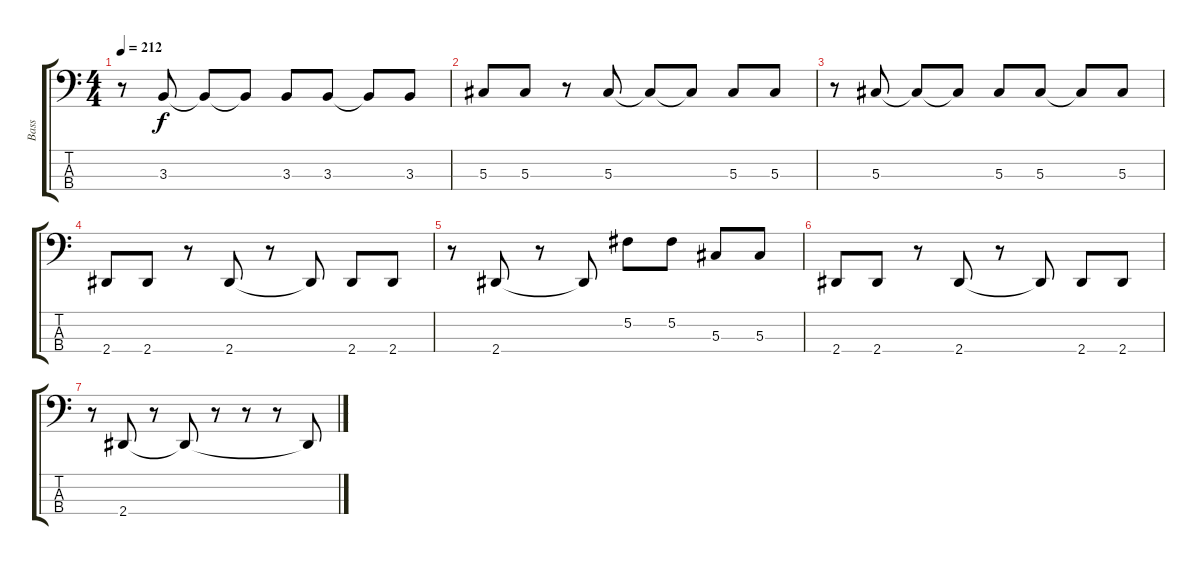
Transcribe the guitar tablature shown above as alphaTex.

\track ("Bass" "Bass") {instrument electricbassfinger}
\staff {score tabs}
\tuning (Gb2 Db2 Ab1 Db1) {hide}
\ts (4 4)
\tempo 212
\clef f4
\ks c
r.8{dy f} 3.3.8 3.3{t}.8 3.3{t}.8 3.3.8 3.3.8 3.3{t}.8 3.3.8 |
5.3.8 5.3.8 r.8 5.3.8 5.3{t}.8 5.3{t}.8 5.3.8 5.3.8 |
r.8 5.3.8 5.3{t}.8 5.3{t}.8 5.3.8 5.3.8 5.3{t}.8 5.3.8 |
2.4.8 2.4.8 r.8 2.4.8 r.8 2.4{t}.8 2.4.8 2.4.8 |
r.8 2.4.8 r.8 2.4{t}.8 5.2.8 5.2.8 5.3.8 5.3.8 |
2.4.8 2.4.8 r.8 2.4.8 r.8 2.4{t}.8 2.4.8 2.4.8 |
r.8 2.4.8 r.8 2.4{t}.8 r.8 r.8 r.8 2.4{t}.8
